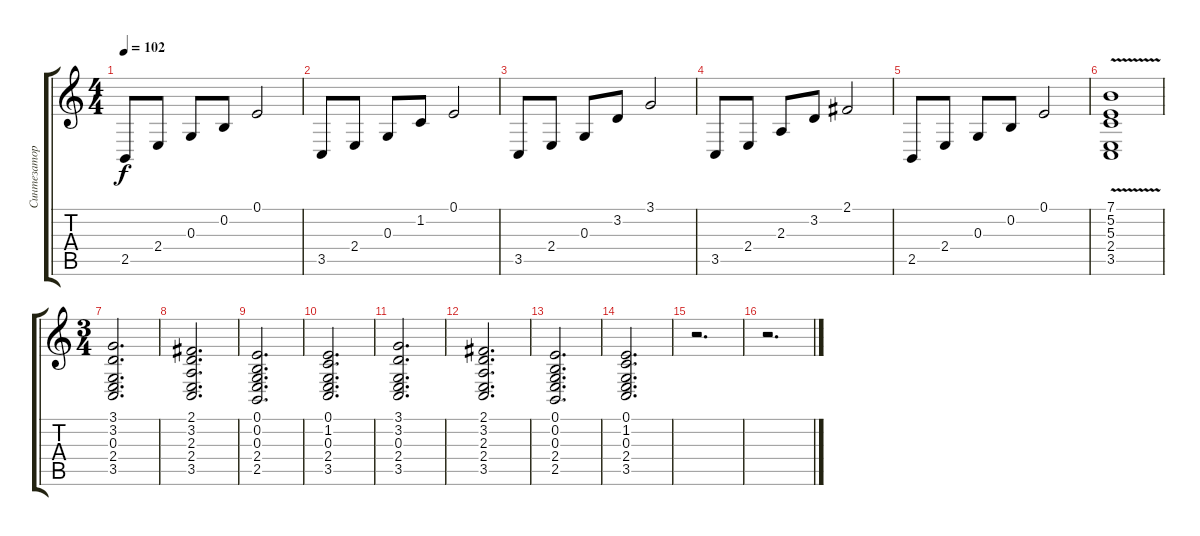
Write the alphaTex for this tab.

\track ("Синтезатор" "Синтезатор") {instrument choiraahs}
\staff {score tabs}
\tuning (E4 B3 G3 D3 A2 E2) {hide}
\ts (4 4)
\tempo 102
\clef g2
\ks c
2.5.8{dy f} 2.4.8 0.3.8 0.2.8 0.1.2 |
3.5.8 2.4.8 0.3.8 1.2.8 0.1.2 |
3.5.8 2.4.8 0.3.8 3.2.8 3.1.2 |
3.5.8 2.4.8 2.3.8 3.2.8 2.1.2 |
2.5.8 2.4.8 0.3.8 0.2.8 0.1.2 |
(7.1{v} 5.2 5.3 2.4 3.5).1 |
\ts (3 4)
(3.1 3.2 0.3 2.4 3.5).2{d} |
(2.1 3.2 2.3 2.4 3.5).2{d} |
(0.1 0.2 0.3 2.4 2.5).2{d} |
(0.1 1.2 0.3 2.4 3.5).2{d} |
(3.1 3.2 0.3 2.4 3.5).2{d} |
(2.1 3.2 2.3 2.4 3.5).2{d} |
(0.1 0.2 0.3 2.4 2.5).2{d} |
(0.1 1.2 0.3 2.4 3.5).2{d} |
r.2{d} |
r.2{d}
